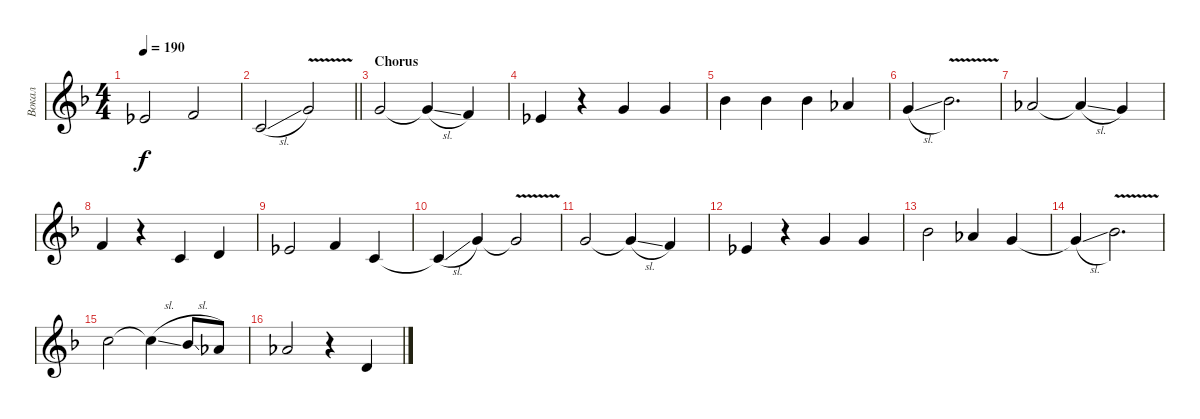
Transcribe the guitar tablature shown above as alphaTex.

\track ("Вокал" "Вокал") {instrument trumpet}
\staff {score}
\tuning (E4 B3 G3 D3 A2 E2) {hide}
\ts (4 4)
\tempo 190
\clef g2
\ks dminor
4.2.2{dy f} 6.2.2 |
\barLineRight lightlight
1.2{sl}.2 8.2{v}.2 |
\section ("" "Chorus")
8.2.2 8.2{sl t}.4 6.2.4 |
4.2.4 r.4 8.2.4 8.2.4 |
6.1.4 6.1.4 6.1.4 4.1.4 |
3.1{sl}.4 6.1{v}.2{d} |
4.1.2 4.1{sl t}.4 3.1.4 |
6.2.4 r.4 1.2.4 3.2.4 |
4.2.2 6.2.4 1.2.4 |
1.2{sl t}.4 8.2.4 8.2{v t}.2 |
8.2.2 8.2{sl t}.4 6.2.4 |
4.2.4 r.4 8.2.4 8.2.4 |
6.1.2 4.1.4 3.1.4 |
3.1{sl t}.4 6.1{v}.2{d} |
8.1.2 8.1{sl t}.4 6.1{sl}.8 4.1.8 |
4.1.2 r.4 3.2.4
